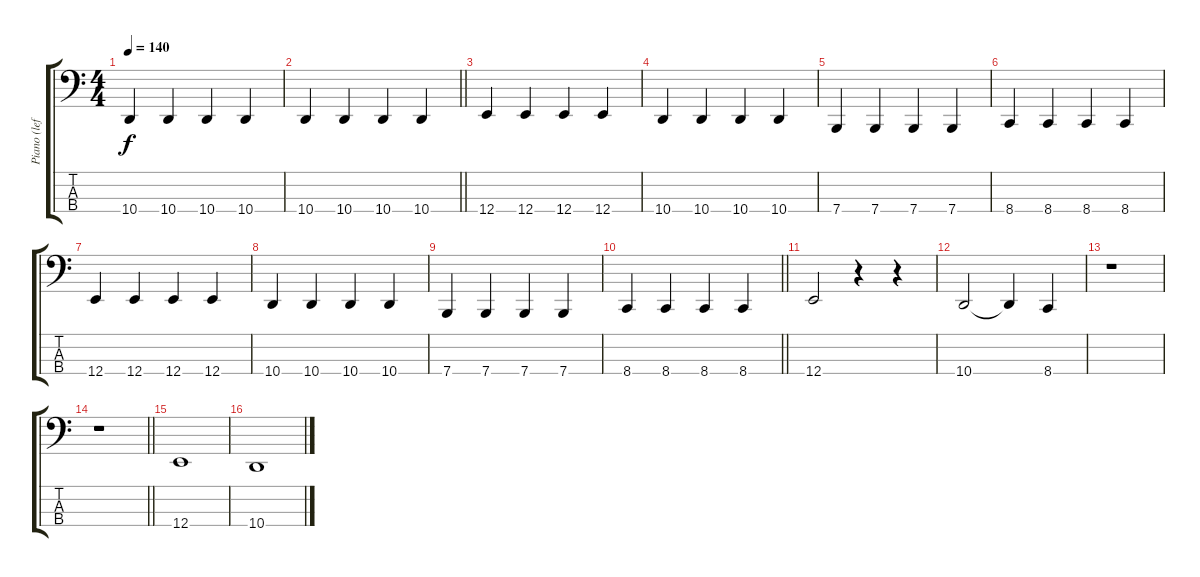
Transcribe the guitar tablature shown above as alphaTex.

\track ("Piano (left)" "Piano (lef") {instrument acousticgrandpiano}
\staff {score tabs}
\tuning (G2 D2 A1 E1) {hide}
\ts (4 4)
\tempo 140
\clef f4
\ks c
10.4.4{dy f} 10.4.4 10.4.4 10.4.4 |
\barLineRight lightlight
10.4.4 10.4.4 10.4.4 10.4.4 |
12.4.4 12.4.4 12.4.4 12.4.4 |
10.4.4 10.4.4 10.4.4 10.4.4 |
7.4.4 7.4.4 7.4.4 7.4.4 |
8.4.4 8.4.4 8.4.4 8.4.4 |
12.4.4 12.4.4 12.4.4 12.4.4 |
10.4.4 10.4.4 10.4.4 10.4.4 |
7.4.4 7.4.4 7.4.4 7.4.4 |
\barLineRight lightlight
8.4.4 8.4.4 8.4.4 8.4.4 |
12.4.2 r.4 r.4 |
10.4.2 10.4{t}.4 8.4.4 |
r.1 |
\barLineRight lightlight
r.1 |
12.4.1 |
10.4.1
